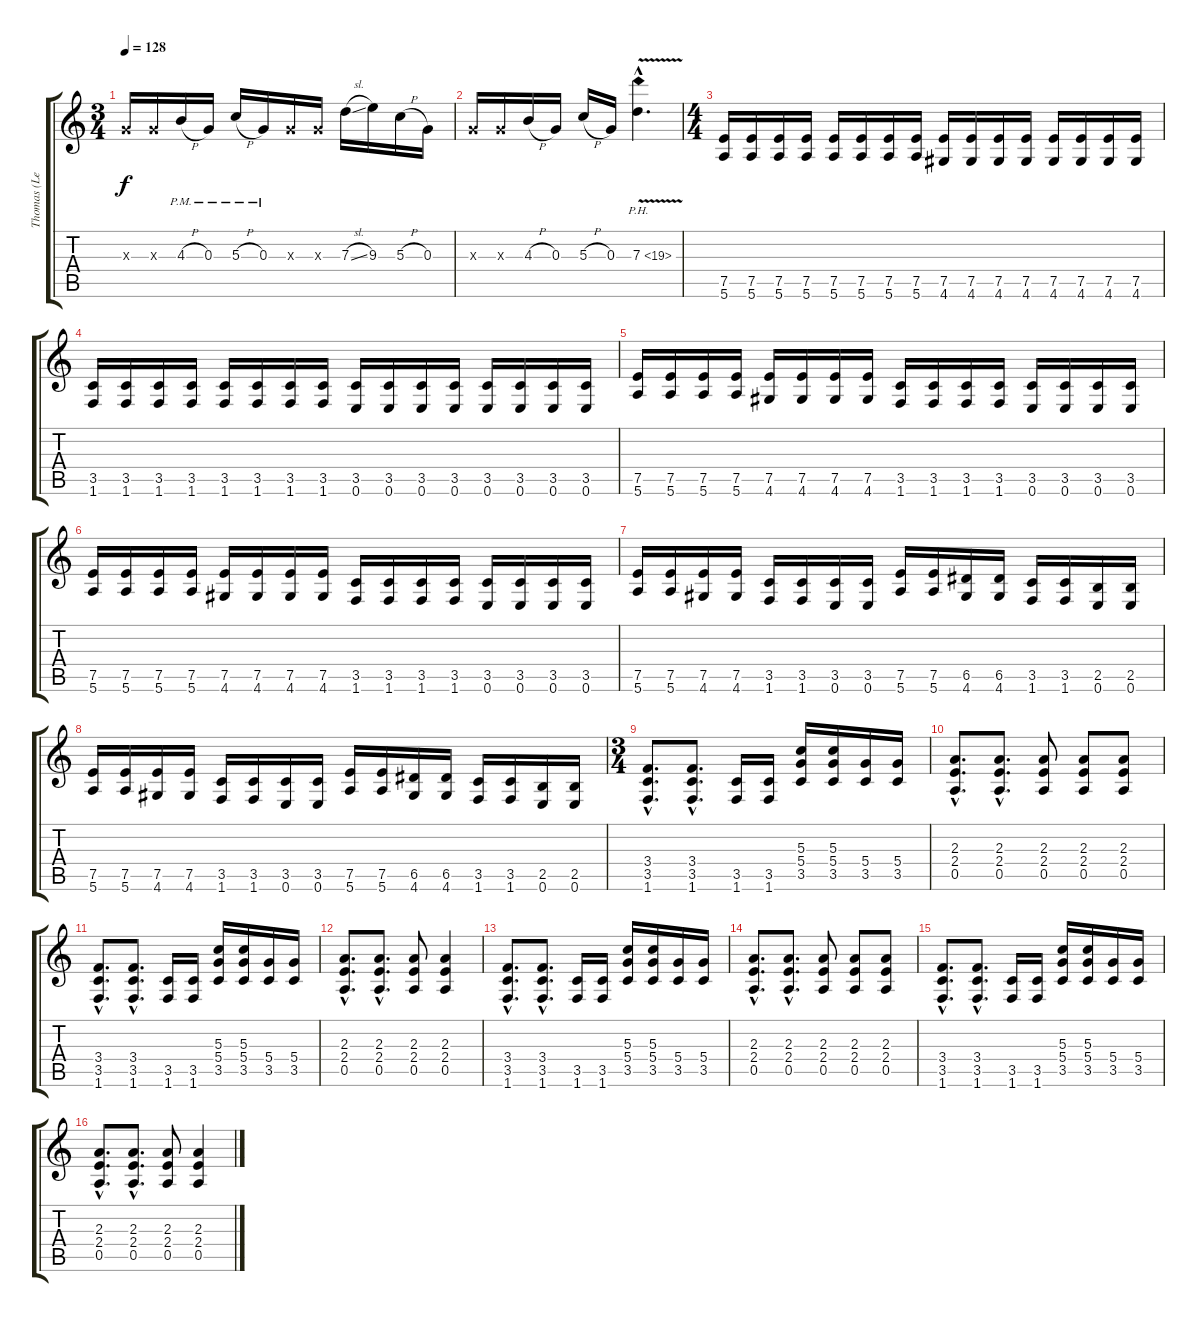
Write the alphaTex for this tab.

\track ("Thomas (Left)" "Thomas (Le") {instrument overdrivenguitar}
\staff {score tabs}
\tuning (E4 B3 G3 D3 A2 E2) {hide}
\ts (3 4)
\tempo 128
\clef g2
\ks c
0.3{x}.16{dy f} 0.3{x}.16 4.3{h pm}.16 0.3{pm}.16 5.3{h pm}.16 0.3{pm}.16 0.3{x}.16 0.3{x}.16 7.3{sl}.16 9.3.16 5.3{h}.16 0.3.16 |
0.3{x}.16 0.3{x}.16 4.3{h}.16 0.3.16 5.3{h}.16 0.3.16 7.3{ph 12 v hac}.4{d} |
\ts (4 4)
(7.5 5.6).16 (7.5 5.6).16 (7.5 5.6).16 (7.5 5.6).16 (7.5 5.6).16 (7.5 5.6).16 (7.5 5.6).16 (7.5 5.6).16 (7.5 4.6).16 (7.5 4.6).16 (7.5 4.6).16 (7.5 4.6).16 (7.5 4.6).16 (7.5 4.6).16 (7.5 4.6).16 (7.5 4.6).16 |
(3.5 1.6).16 (3.5 1.6).16 (3.5 1.6).16 (3.5 1.6).16 (3.5 1.6).16 (3.5 1.6).16 (3.5 1.6).16 (3.5 1.6).16 (3.5 0.6).16 (3.5 0.6).16 (3.5 0.6).16 (3.5 0.6).16 (3.5 0.6).16 (3.5 0.6).16 (3.5 0.6).16 (3.5 0.6).16 |
(7.5 5.6).16 (7.5 5.6).16 (7.5 5.6).16 (7.5 5.6).16 (7.5 4.6).16 (7.5 4.6).16 (7.5 4.6).16 (7.5 4.6).16 (3.5 1.6).16 (3.5 1.6).16 (3.5 1.6).16 (3.5 1.6).16 (3.5 0.6).16 (3.5 0.6).16 (3.5 0.6).16 (3.5 0.6).16 |
(7.5 5.6).16 (7.5 5.6).16 (7.5 5.6).16 (7.5 5.6).16 (7.5 4.6).16 (7.5 4.6).16 (7.5 4.6).16 (7.5 4.6).16 (3.5 1.6).16 (3.5 1.6).16 (3.5 1.6).16 (3.5 1.6).16 (3.5 0.6).16 (3.5 0.6).16 (3.5 0.6).16 (3.5 0.6).16 |
(7.5 5.6).16 (7.5 5.6).16 (7.5 4.6).16 (7.5 4.6).16 (3.5 1.6).16 (3.5 1.6).16 (3.5 0.6).16 (3.5 0.6).16 (7.5 5.6).16 (7.5 5.6).16 (6.5 4.6).16 (6.5 4.6).16 (3.5 1.6).16 (3.5 1.6).16 (2.5 0.6).16 (2.5 0.6).16 |
(7.5 5.6).16 (7.5 5.6).16 (7.5 4.6).16 (7.5 4.6).16 (3.5 1.6).16 (3.5 1.6).16 (3.5 0.6).16 (3.5 0.6).16 (7.5 5.6).16 (7.5 5.6).16 (6.5 4.6).16 (6.5 4.6).16 (3.5 1.6).16 (3.5 1.6).16 (2.5 0.6).16 (2.5 0.6).16 |
\ts (3 4)
(3.4{hac} 3.5{hac} 1.6{hac}).8{d} (3.4{hac} 3.5{hac} 1.6{hac}).8{d} (3.5 1.6).16 (3.5 1.6).16 (5.3 5.4 3.5).16 (5.3 5.4 3.5).16 (5.4 3.5).16 (5.4 3.5).16 |
(2.3{hac} 2.4{hac} 0.5{hac}).8{d} (2.3{hac} 2.4{hac} 0.5{hac}).8{d} (2.3 2.4 0.5).8 (2.3 2.4 0.5).8 (2.3 2.4 0.5).8 |
(3.4{hac} 3.5{hac} 1.6{hac}).8{d} (3.4{hac} 3.5{hac} 1.6{hac}).8{d} (3.5 1.6).16 (3.5 1.6).16 (5.3 5.4 3.5).16 (5.3 5.4 3.5).16 (5.4 3.5).16 (5.4 3.5).16 |
(2.3{hac} 2.4{hac} 0.5{hac}).8{d} (2.3{hac} 2.4{hac} 0.5{hac}).8{d} (2.3 2.4 0.5).8 (2.3 2.4 0.5).4 |
(3.4{hac} 3.5{hac} 1.6{hac}).8{d} (3.4{hac} 3.5{hac} 1.6{hac}).8{d} (3.5 1.6).16 (3.5 1.6).16 (5.3 5.4 3.5).16 (5.3 5.4 3.5).16 (5.4 3.5).16 (5.4 3.5).16 |
(2.3{hac} 2.4{hac} 0.5{hac}).8{d} (2.3{hac} 2.4{hac} 0.5{hac}).8{d} (2.3 2.4 0.5).8 (2.3 2.4 0.5).8 (2.3 2.4 0.5).8 |
(3.4{hac} 3.5{hac} 1.6{hac}).8{d} (3.4{hac} 3.5{hac} 1.6{hac}).8{d} (3.5 1.6).16 (3.5 1.6).16 (5.3 5.4 3.5).16 (5.3 5.4 3.5).16 (5.4 3.5).16 (5.4 3.5).16 |
(2.3{hac} 2.4{hac} 0.5{hac}).8{d} (2.3{hac} 2.4{hac} 0.5{hac}).8{d} (2.3 2.4 0.5).8 (2.3 2.4 0.5).4
